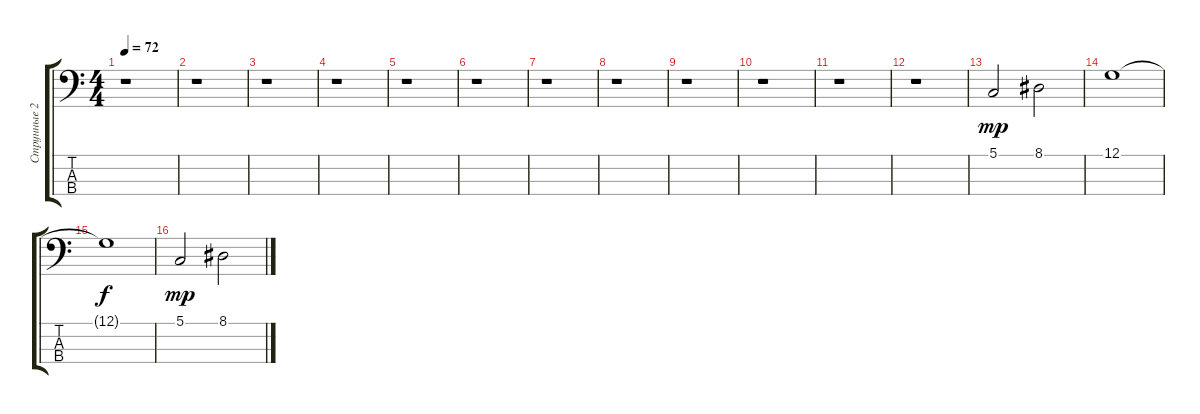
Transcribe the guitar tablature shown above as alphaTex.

\track ("Струнные 2" "Струнные 2") {instrument stringensemble1}
\staff {score tabs}
\tuning (G2 D2 A1 E1) {hide}
\ts (4 4)
\tempo 72
\clef f4
\ks c
r.1{dy f} |
r.1 |
r.1 |
r.1 |
r.1 |
r.1 |
r.1 |
r.1 |
r.1 |
r.1 |
r.1 |
r.1 |
5.1.2{dy mp} 8.1.2 |
12.1.1 |
12.1{t}.1{dy f} |
5.1.2{dy mp} 8.1.2
